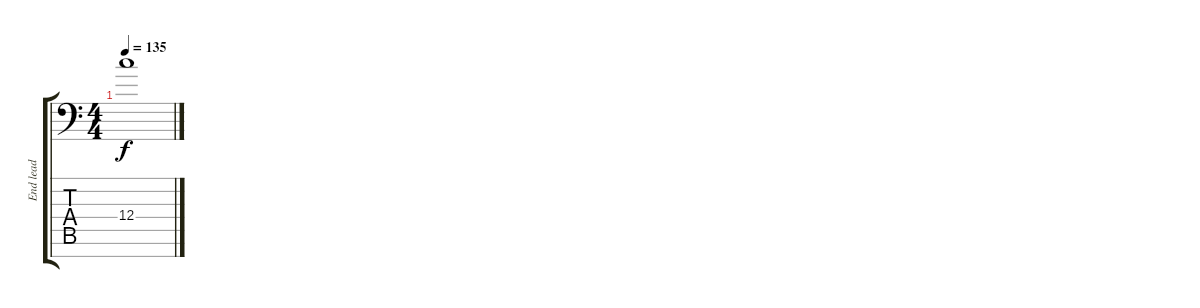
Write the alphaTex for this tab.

\track ("End lead" "End lead") {instrument overdrivenguitar}
\staff {score tabs}
\tuning (D4 A3 F3 C3 G2 D2 A1) {hide}
\ts (4 4)
\tempo 135
\clef f4
\ks c
12.4{t}.1{dy f}
